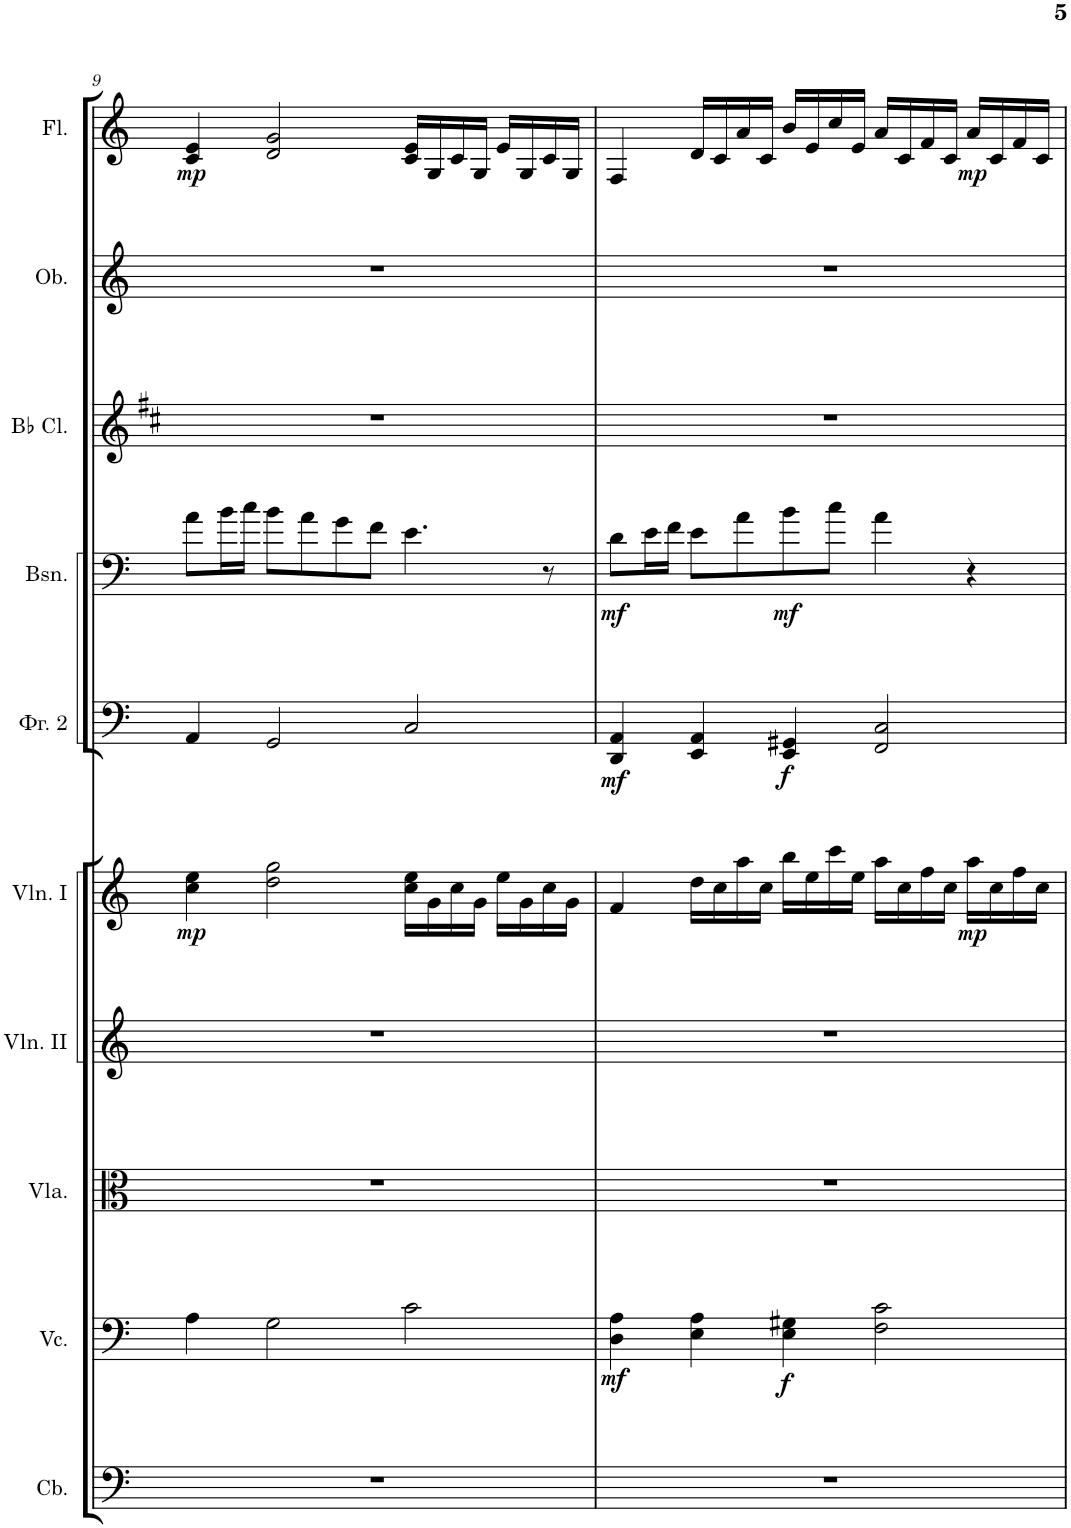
**kern	**kern	**dynam	**kern	**kern	**kern	**dynam	**kern	**dynam	**kern	**dynam	**kern	**kern	**kern	**dynam
*part10	*part9	*part9	*part8	*part7	*part6	*part6	*part5	*part5	*part4	*part4	*part3	*part2	*part1	*part1
*staff10	*staff9	*staff9	*staff8	*staff7	*staff6	*staff6	*staff5	*staff5	*staff4	*staff4	*staff3	*staff2	*staff1	*staff1
*I"Contrabasses	*I"Violoncellos	*	*I"Violas	*I"Violins II	*I"Violins I	*	*I"Фагот 2	*	*I"Bassoons	*	*I"Clarinets in Bb	*I"Oboes	*I"Flutes	*
*I'Cb.	*I'Vc.	*	*I'Vla.	*I'Vln. II	*I'Vln. I	*	*	*	*I'Bsn.	*	*	*I'Ob.	*I'Fl.	*
!!LO:PB:g=z
*clefF4	*clefF4	*	*clefC3	*clefG2	*clefG2	*	*clefF4	*	*clefF4	*	*clefG2	*clefG2	*clefG2	*
*Trd7c12	*	*	*	*	*	*	*	*	*	*	*Trd1c2	*	*	*
*k[]	*k[]	*	*k[]	*k[]	*k[]	*	*k[]	*	*k[]	*	*k[f#c#]	*k[]	*k[]	*
*M5/4	*M5/4	*	*M5/4	*M5/4	*M5/4	*	*M5/4	*	*M5/4	*	*M5/4	*M5/4	*M5/4	*
=9	=9	=9	=9	=9	=9	=9	=9	=9	=9	=9	=9	=9	=9	=9
!	!	!	!	!	!	!LO:DY:b	!	!	!	!	!	!	!	!LO:DY:b
4%5r	4A\	.	4%5r	4%5r	4cc\ 4ee\	mp	4AA/	.	8a\L	.	4%5r	4%5r	4c/ 4e/	mp
.	.	.	.	.	.	.	.	.	16b\L	.	.	.	.	.
.	.	.	.	.	.	.	.	.	16cc\JJ	.	.	.	.	.
.	2G\	.	.	.	2dd\ 2gg\	.	2GG/	.	8b\L	.	.	.	2d/ 2g/	.
.	.	.	.	.	.	.	.	.	8a\	.	.	.	.	.
.	.	.	.	.	.	.	.	.	8g\	.	.	.	.	.
.	.	.	.	.	.	.	.	.	8f\J	.	.	.	.	.
.	2c\	.	.	.	16cc\ 16ee\LL	.	2C/	.	4.e\	.	.	.	16c/ 16e/LL	.
.	.	.	.	.	16g\	.	.	.	.	.	.	.	16G/	.
.	.	.	.	.	16cc\	.	.	.	.	.	.	.	16c/	.
.	.	.	.	.	16g\JJ	.	.	.	.	.	.	.	16G/JJ	.
.	.	.	.	.	16ee\LL	.	.	.	.	.	.	.	16e/LL	.
.	.	.	.	.	16g\	.	.	.	.	.	.	.	16G/	.
.	.	.	.	.	16cc\	.	.	.	8r	.	.	.	16c/	.
.	.	.	.	.	16g\JJ	.	.	.	.	.	.	.	16G/JJ	.
=10	=10	=10	=10	=10	=10	=10	=10	=10	=10	=10	=10	=10	=10	=10
!	!	!LO:DY:b	!	!	!	!	!	!LO:DY:b	!	!LO:DY:b	!	!	!	!
4%5r	4D\ 4A\	mf	4%5r	4%5r	4f/	.	4DD/ 4AA/	mf	8d\L	mf	4%5r	4%5r	4F/	.
.	.	.	.	.	.	.	.	.	16e\L	.	.	.	.	.
.	.	.	.	.	.	.	.	.	16f\JJ	.	.	.	.	.
.	4E\ 4A\	.	.	.	16dd\LL	.	4EE/ 4AA/	.	8e\L	.	.	.	16d/LL	.
.	.	.	.	.	16cc\	.	.	.	.	.	.	.	16c/	.
.	.	.	.	.	16aa\	.	.	.	8a\	.	.	.	16a/	.
.	.	.	.	.	16cc\JJ	.	.	.	.	.	.	.	16c/JJ	.
!	!	!LO:DY:b	!	!	!	!	!	!LO:DY:b	!	!LO:DY:b	!	!	!	!
.	4E\ 4G#X\	f	.	.	16bb\LL	.	4EE/ 4GG#X/	f	8b\	mf	.	.	16b/LL	.
.	.	.	.	.	16ee\	.	.	.	.	.	.	.	16e/	.
.	.	.	.	.	16ccc\	.	.	.	8cc\J	.	.	.	16cc/	.
.	.	.	.	.	16ee\JJ	.	.	.	.	.	.	.	16e/JJ	.
.	2F\ 2c\	.	.	.	16aa\LL	.	2FF/ 2C/	.	4a\	.	.	.	16a/LL	.
.	.	.	.	.	16cc\	.	.	.	.	.	.	.	16c/	.
.	.	.	.	.	16ff\	.	.	.	.	.	.	.	16f/	.
.	.	.	.	.	16cc\JJ	.	.	.	.	.	.	.	16c/JJ	.
!	!	!	!	!	!	!LO:DY:b	!	!	!	!	!	!	!	!LO:DY:b
.	.	.	.	.	16aa\LL	mp	.	.	4r	.	.	.	16a/LL	mp
.	.	.	.	.	16cc\	.	.	.	.	.	.	.	16c/	.
.	.	.	.	.	16ff\	.	.	.	.	.	.	.	16f/	.
.	.	.	.	.	16cc\JJ	.	.	.	.	.	.	.	16c/JJ	.
=	=	=	=	=	=	=	=	=	=	=	=	=	=	=
*-	*-	*-	*-	*-	*-	*-	*-	*-	*-	*-	*-	*-	*-	*-
